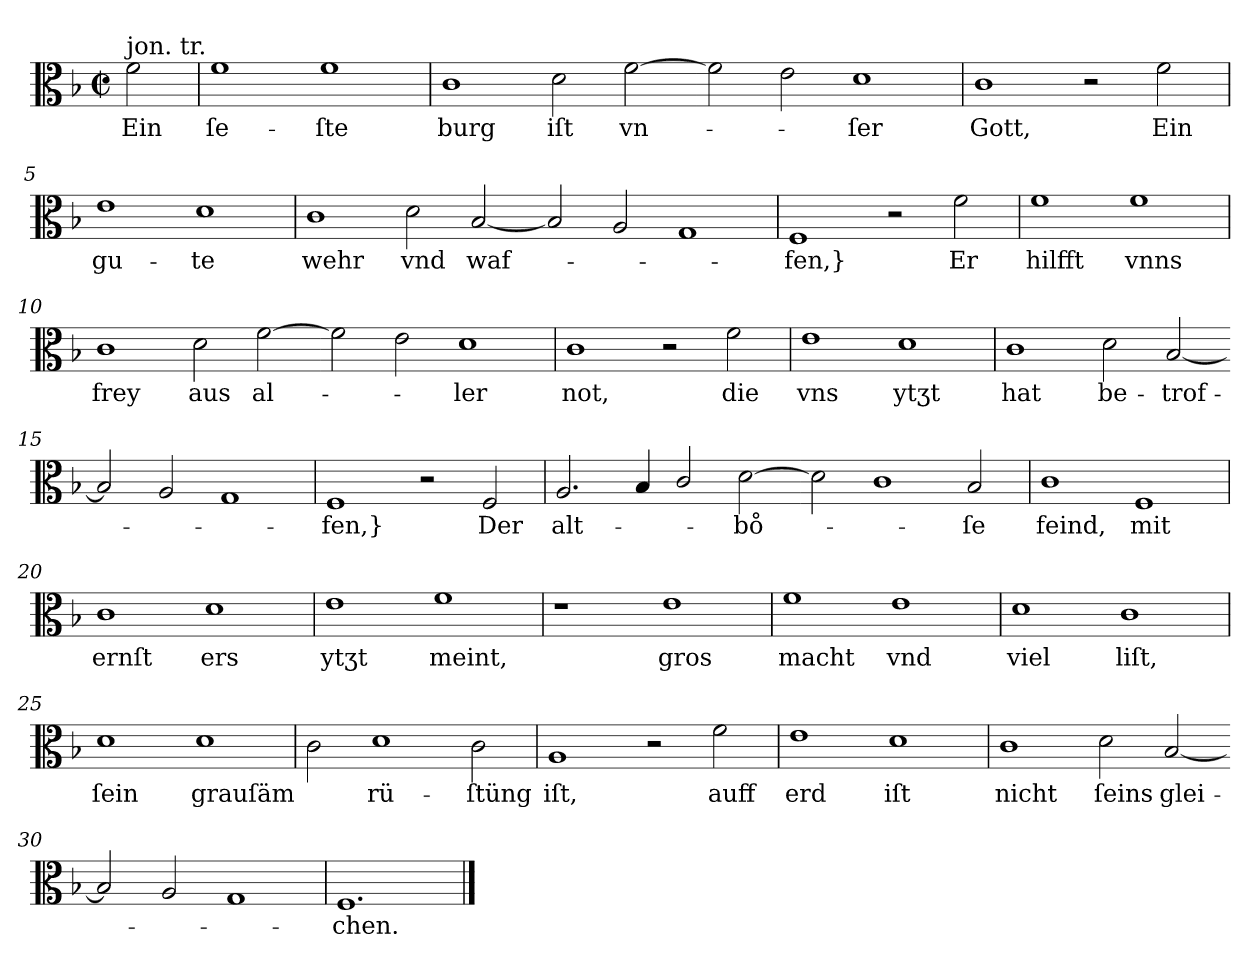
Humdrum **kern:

**kern	**text
*part1	*part1
*staff1	*staff1
*clefC3	*
*k[b-]	*
*F:ion	*
*M4/2	*
*met(c|)	*
=	=
!LO:TX:a:t=jon. tr.	!
2f	Ein
=1	=1
1f	ſe-
1f	-ſte
=2	=2
1c	burg
2d	iſt
[2f	vn-
=3-	=3-
2f]	.
2e	.
1d	-ſer
=4	=4
1c	Gott,
2r	.
2f	Ein
=5	=5
1e	gu-
1d	-te
=6	=6
1c	wehr
2d	vnd
[2B-	waf-
=7-	=7-
2B-]	.
2A	.
1G	.
=8	=8
1F	-fen,}
2r	.
2f	Er
=9	=9
1f	hilfft
1f	vnns
=10	=10
1c	frey
2d	aus
[2f	al-
=11-	=11-
2f]	.
2e	.
1d	-ler
=12	=12
1c	not,
2r	.
2f	die
=13	=13
1e	vns
1d	ytʒt
=14	=14
1c	hat
2d	be-
[2B-	-trof-
=15-	=15-
2B-]	.
2A	.
1G	.
=16	=16
1F	-fen,}
2r	.
2F	Der
=17	=17
2.A	alt-
4B-	.
2c/	.
[2d	-bo̊-
=18-	=18-
2d]	.
1c	.
2B-	-ſe
=19	=19
1c	feind,
1F	mit
=20	=20
1c	ernſt
1d	ers
=21	=21
1e	ytʒt
1f	meint,
=22	=22
1r	.
1e	gros
=23	=23
1f	macht
1e	vnd
=24	=24
1d	viel
1c	liſt,
=25	=25
1d	ſein
1d	grauſäm
=26	=26
2c	.
1d	rü-
2c	-ſtüng
=27	=27
1A	iſt,
2r	.
2f	auff
=28	=28
1e	erd
1d	iſt
=29	=29
1c	nicht
2d	ſeins
[2B-	glei-
=30-	=30-
2B-]	.
2A	.
1G	.
=31	=31
1.F/	-chen.
==	==
*-	*-
